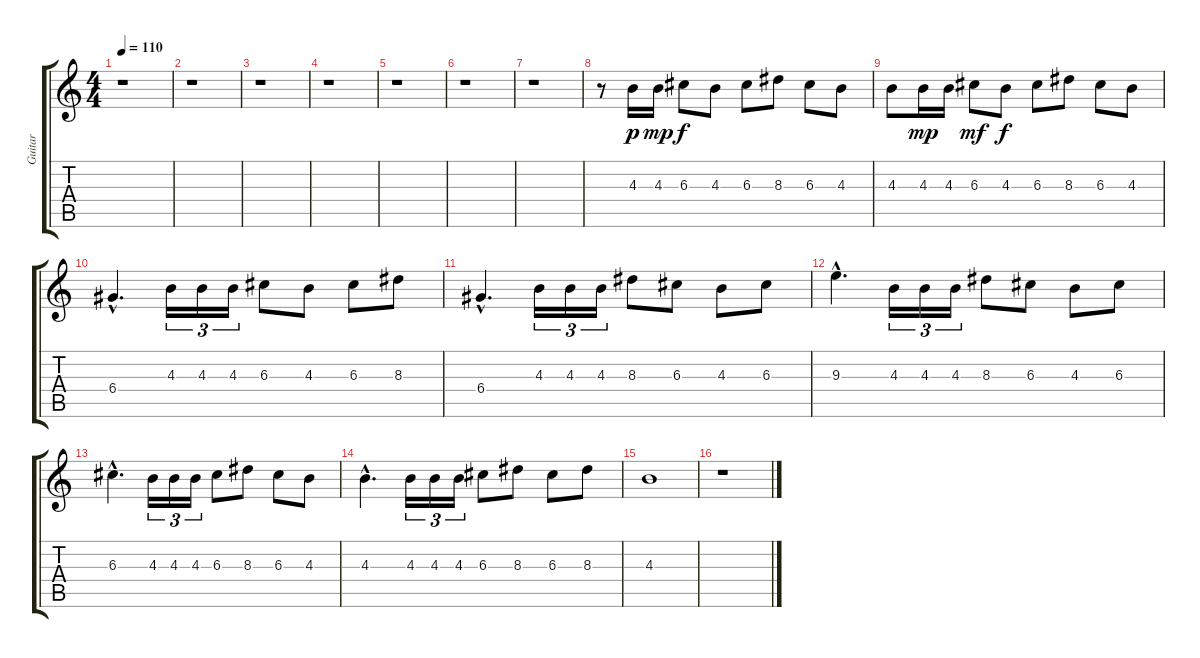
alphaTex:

\track ("Guitar" "Guitar") {instrument overdrivenguitar}
\staff {score tabs}
\tuning (E4 B3 G3 D3 A2 E2) {hide}
\ts (4 4)
\tempo 110
\clef g2
\ks c
r.1{dy f} |
r.1 |
r.1 |
r.1 |
r.1 |
r.1 |
r.1 |
r.8{volume 10} 4.3.16{dy p} 4.3.16{dy mp} 6.3.8{dy f} 4.3.8 6.3.8 8.3.8 6.3.8 4.3.8 |
4.3.8 4.3.16{dy mp} 4.3.16 6.3.8{dy mf} 4.3.8{dy f} 6.3.8 8.3.8 6.3.8 4.3.8 |
6.4{hac}.4{d} 4.3.16{tu (3 2)} 4.3.16{tu (3 2)} 4.3.16{tu (3 2)} 6.3.8 4.3.8 6.3.8 8.3.8 |
6.4{hac}.4{d} 4.3.16{tu (3 2)} 4.3.16{tu (3 2)} 4.3.16{tu (3 2)} 8.3.8 6.3.8 4.3.8 6.3.8 |
9.3{hac}.4{d} 4.3.16{tu (3 2)} 4.3.16{tu (3 2)} 4.3.16{tu (3 2)} 8.3.8 6.3.8 4.3.8 6.3.8 |
6.3{hac}.4{d} 4.3.16{tu (3 2)} 4.3.16{tu (3 2)} 4.3.16{tu (3 2)} 6.3.8 8.3.8 6.3.8 4.3.8 |
4.3{hac}.4{d} 4.3.16{tu (3 2)} 4.3.16{tu (3 2)} 4.3.16{tu (3 2)} 6.3.8 8.3.8 6.3.8 8.3.8 |
4.3.1 |
r.1
